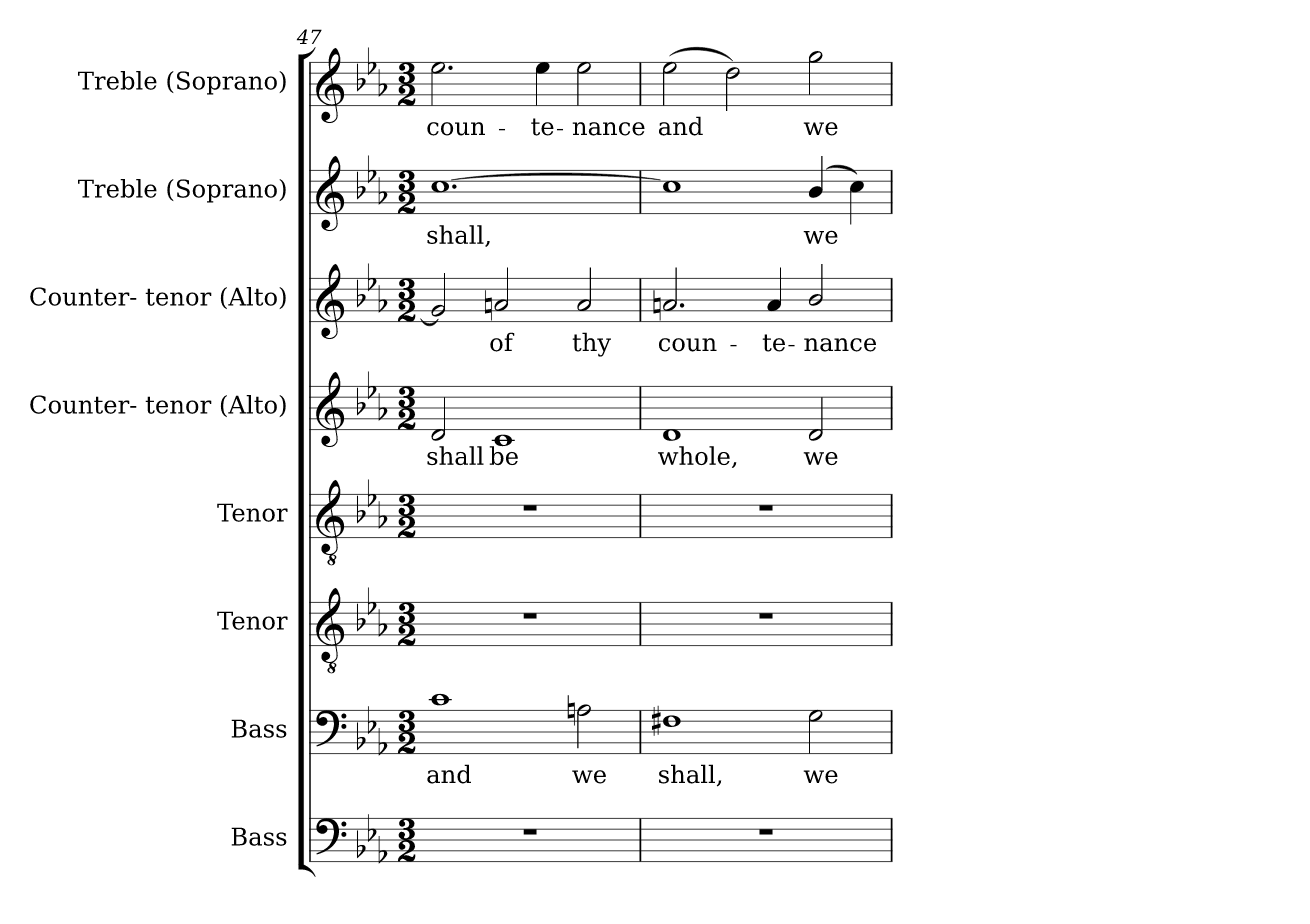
**kern	**kern	**text	**kern	**kern	**kern	**text	**kern	**text	**kern	**text	**kern	**text
*part8	*part7	*part7	*part6	*part5	*part4	*part4	*part3	*part3	*part2	*part2	*part1	*part1
*staff8	*staff7	*staff7	*staff6	*staff5	*staff4	*staff4	*staff3	*staff3	*staff2	*staff2	*staff1	*staff1
*I"Bass	*I"Bass	*	*I"Tenor	*I"Tenor	*I"Counter- tenor (Alto)	*	*I"Counter- tenor (Alto)	*	*I"Treble (Soprano)	*	*I"Treble (Soprano)	*
*I'B.	*I'B.	*	*I'T.	*I'T.	*I'A.	*	*I'A.	*	*I'S.	*	*I'S.	*
*clefF4	*clefF4	*	*clefGv2	*clefGv2	*clefG2	*	*clefG2	*	*clefG2	*	*clefG2	*
*	*	*	*ITrd7c12	*ITrd7c12	*	*	*	*	*	*	*	*
*k[b-e-a-]	*k[b-e-a-]	*	*k[b-e-a-]	*k[b-e-a-]	*k[b-e-a-]	*	*k[b-e-a-]	*	*k[b-e-a-]	*	*k[b-e-a-]	*
*E-:	*E-:	*	*E-:	*E-:	*E-:	*	*E-:	*	*E-:	*	*E-:	*
*M3/2	*M3/2	*	*M3/2	*M3/2	*M3/2	*	*M3/2	*	*M3/2	*	*M3/2	*
=47	=47	=47	=47	=47	=47	=47	=47	=47	=47	=47	=47	=47
!LO:N:vis=1	!	!	!	!	!	!	!	!	!	!	!	!
!	!	!LO:LY:b:color=#000000	!LO:N:vis=1	!LO:N:vis=1	!	!	!	!	!	!	!	!
!	!	!	!	!	!	!LO:LY:b:color=#000000	!	!	!	!	!	!
!	!	!	!	!	!	!	!	!	!	!LO:LY:b:color=#000000	!	!
!	!	!	!	!	!	!	!	!	!	!	!	!LO:LY:b:color=#000000
1.r	1ci	and	1.r	1.r	2di/	shall	2gi/]	.	[1.cci	shall,	2.ee-i\	coun-
!	!	!	!	!	!	!LO:LY:b:color=#000000	!	!	!	!	!	!
!	!	!	!	!	!	!	!	!LO:LY:b:color=#000000	!	!	!	!
.	.	.	.	.	1ci	be	2ani/	of	.	.	.	.
!	!	!	!	!	!	!	!	!	!	!	!	!LO:LY:b:color=#000000
.	.	.	.	.	.	.	.	.	.	.	4ee-i\	-te-
!	!	!LO:LY:b:color=#000000	!	!	!	!	!	!	!	!	!	!
!	!	!	!	!	!	!	!	!LO:LY:b:color=#000000	!	!	!	!
!	!	!	!	!	!	!	!	!	!	!	!	!LO:LY:b:color=#000000
.	2Ani\	we	.	.	.	.	2ai/	thy	.	.	2ee-i\	-nance
=48	=48	=48	=48	=48	=48	=48	=48	=48	=48	=48	=48	=48
!LO:N:vis=1	!	!	!	!	!	!	!	!	!	!	!	!
!	!	!LO:LY:b:color=#000000	!LO:N:vis=1	!LO:N:vis=1	!	!	!	!	!	!	!	!
!	!	!	!	!	!	!LO:LY:b:color=#000000	!	!	!	!	!	!
!	!	!	!	!	!	!	!	!LO:LY:b:color=#000000	!	!	!	!
!	!	!	!	!	!	!	!	!	!	!	!	!LO:LY:b:color=#000000
1.r	1F#Xi	shall,	1.r	1.r	1di	whole,	2.ani/	coun-	1cci]	.	(2ee-i\	and
.	.	.	.	.	.	.	.	.	.	.	2ddi\)	.
!	!	!	!	!	!	!	!	!LO:LY:b:color=#000000	!	!	!	!
.	.	.	.	.	.	.	4ai/	-te-	.	.	.	.
!	!	!LO:LY:b:color=#000000	!	!	!	!	!	!	!	!	!	!
!	!	!	!	!	!	!LO:LY:b:color=#000000	!	!	!	!	!	!
!	!	!	!	!	!	!	!	!LO:LY:b:color=#000000	!	!	!	!
!	!	!	!	!	!	!	!	!	!	!LO:LY:b:color=#000000	!	!
!	!	!	!	!	!	!	!	!	!	!	!	!LO:LY:b:color=#000000
.	2Gi\	we	.	.	2di/	we	2b-i/	-nance	(4b-i/	we	2ggi\	we
.	.	.	.	.	.	.	.	.	4cci\)	.	.	.
=	=	=	=	=	=	=	=	=	=	=	=	=
*-	*-	*-	*-	*-	*-	*-	*-	*-	*-	*-	*-	*-
